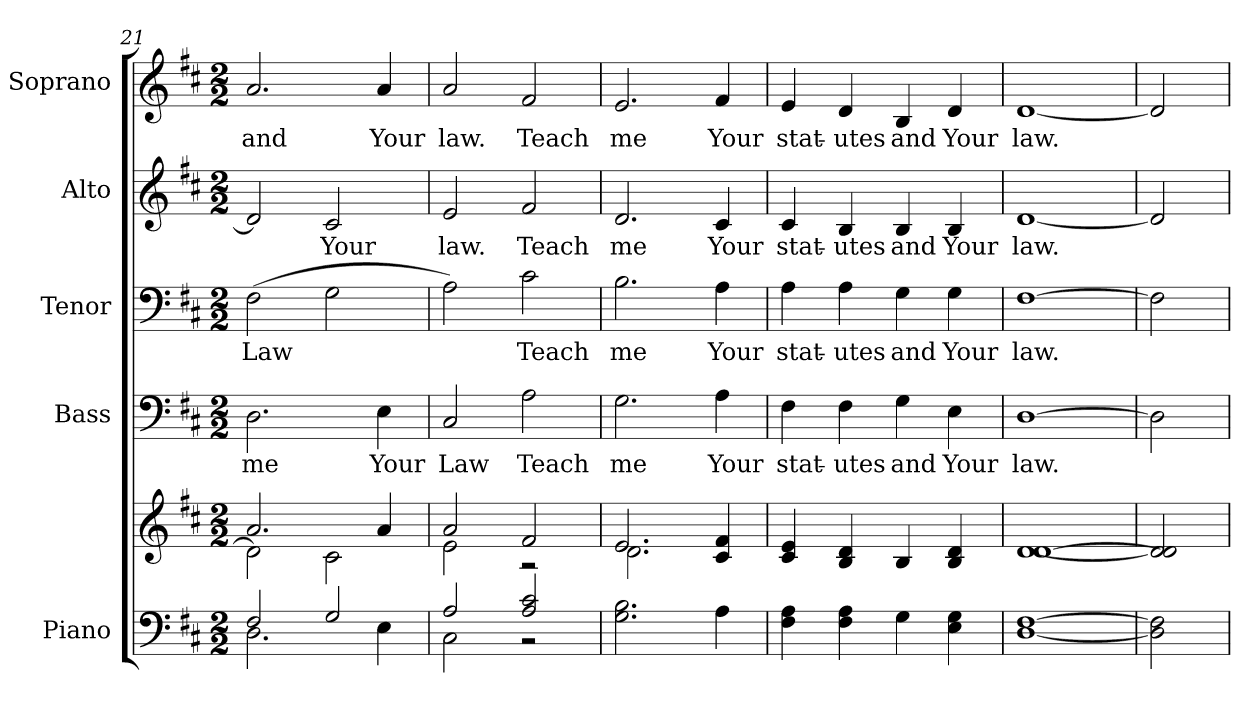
**kern	**kern	**kern	**text	**kern	**text	**kern	**text	**kern	**text
*part5	*part5	*part4	*part4	*part3	*part3	*part2	*part2	*part1	*part1
*staff6	*staff5	*staff4	*staff4	*staff3	*staff3	*staff2	*staff2	*staff1	*staff1
*I"Piano	*	*I"Bass	*	*I"Tenor	*	*I"Alto	*	*I"Soprano	*
*I'Pno.	*	*I'B.	*	*I'T.	*	*I'A.	*	*I'S.	*
*clefF4	*clefG2	*clefF4	*	*clefF4	*	*clefG2	*	*clefG2	*
*k[f#c#]	*k[f#c#]	*k[f#c#]	*	*k[f#c#]	*	*k[f#c#]	*	*k[f#c#]	*
*D:	*D:	*D:	*	*D:	*	*D:	*	*D:	*
*M2/2	*M2/2	*M2/2	*	*M2/2	*	*M2/2	*	*M2/2	*
=21	=21	=21	=21	=21	=21	=21	=21	=21	=21
*^	*^	*	*	*	*	*	*	*	*
!	!	!	!	!	!LO:LY:b:color=#000000	!	!	!	!	!	!
!	!	!	!	!	!	!	!LO:LY:b:color=#000000	!	!	!	!
!	!	!	!	!	!	!	!	!	!	!	!LO:LY:b:color=#000000
2F#i/	2.Di\	2.ai/	2di\]	2.Di\	me	(2F#i\	Law	2di/]	.	2.ai/	and
!	!	!	!	!	!	!	!	!	!LO:LY:b:color=#000000	!	!
2Gi/	.	.	2c#i\	.	.	2Gi\	.	2c#i/	Your	.	.
!	!	!	!	!	!LO:LY:b:color=#000000	!	!	!	!	!	!
!	!	!	!	!	!	!	!	!	!	!	!LO:LY:b:color=#000000
.	4Ei\	4ai/	.	4Ei\	Your	.	.	.	.	4ai/	Your
=22	=22	=22	=22	=22	=22	=22	=22	=22	=22	=22	=22
!	!	!	!	!	!LO:LY:b:color=#000000	!	!	!	!	!	!
!	!	!	!	!	!	!	!	!	!LO:LY:b:color=#000000	!	!
!	!	!	!	!	!	!	!	!	!	!	!LO:LY:b:color=#000000
2Ai/	2C#i\	2ai/	2ei\	2C#i/	Law	2Ai\)	.	2ei/	law.	2ai/	law.
!	!	!	!	!	!LO:LY:b:color=#000000	!	!	!	!	!	!
!	!	!	!	!	!	!	!LO:LY:b:color=#000000	!	!	!	!
!	!	!	!	!	!	!	!	!	!LO:LY:b:color=#000000	!	!
!	!	!	!	!	!	!	!	!	!	!	!LO:LY:b:color=#000000
2Ai/ 2c#i	2r	2f#i/	2r	2Ai\	Teach	2c#i\	Teach	2f#i/	Teach	2f#i/	Teach
*v	*v	*	*	*	*	*	*	*	*	*	*
=23	=23	=23	=23	=23	=23	=23	=23	=23	=23	=23
*^	*	*	*	*	*	*	*	*	*	*
!	!	!	!	!	!LO:LY:b:color=#000000	!	!	!	!	!	!
*v	*v	*	*	*	*	*	*	*	*	*	*
*^	*	*	*	*	*	*	*	*	*	*
!	!	!	!	!	!	!	!LO:LY:b:color=#000000	!	!	!	!
*v	*v	*	*	*	*	*	*	*	*	*	*
*^	*	*	*	*	*	*	*	*	*	*
!	!	!	!	!	!	!	!	!	!LO:LY:b:color=#000000	!	!
*v	*v	*	*	*	*	*	*	*	*	*	*
*^	*	*	*	*	*	*	*	*	*	*
!	!	!	!	!	!	!	!	!	!	!	!LO:LY:b:color=#000000
*v	*v	*	*	*	*	*	*	*	*	*	*
2.Gi\ 2.Bi	2.ei/	2.di\	2.Gi\	me	2.Bi\	me	2.di/	me	2.ei/	me
!	!	!	!	!LO:LY:b:color=#000000	!	!	!	!	!	!
!	!	!	!	!	!	!LO:LY:b:color=#000000	!	!	!	!
!	!	!	!	!	!	!	!	!LO:LY:b:color=#000000	!	!
!	!	!	!	!	!	!	!	!	!	!LO:LY:b:color=#000000
4Ai\	4c#i/ 4f#i	4ryy	4Ai\	Your	4Ai\	Your	4c#i/	Your	4f#i/	Your
*	*v	*v	*	*	*	*	*	*	*	*
=24	=24	=24	=24	=24	=24	=24	=24	=24	=24
*	*^	*	*	*	*	*	*	*	*
!	!	!	!	!LO:LY:b:color=#000000	!	!	!	!	!	!
*	*v	*v	*	*	*	*	*	*	*	*
*	*^	*	*	*	*	*	*	*	*
!	!	!	!	!	!	!LO:LY:b:color=#000000	!	!	!	!
*	*v	*v	*	*	*	*	*	*	*	*
*	*^	*	*	*	*	*	*	*	*
!	!	!	!	!	!	!	!	!LO:LY:b:color=#000000	!	!
*	*v	*v	*	*	*	*	*	*	*	*
*	*^	*	*	*	*	*	*	*	*
!	!	!	!	!	!	!	!	!	!	!LO:LY:b:color=#000000
*	*v	*v	*	*	*	*	*	*	*	*
4F#i\ 4Ai	4c#i/ 4ei	4F#i\	stat-	4Ai\	stat-	4c#i/	stat-	4ei/	stat-
!	!	!	!LO:LY:b:color=#000000	!	!	!	!	!	!
!	!	!	!	!	!LO:LY:b:color=#000000	!	!	!	!
!	!	!	!	!	!	!	!LO:LY:b:color=#000000	!	!
!	!	!	!	!	!	!	!	!	!LO:LY:b:color=#000000
4F#i\ 4Ai	4Bi/ 4di	4F#i\	-utes	4Ai\	-utes	4Bi/	-utes	4di/	-utes
!	!	!	!LO:LY:b:color=#000000	!	!	!	!	!	!
!	!	!	!	!	!LO:LY:b:color=#000000	!	!	!	!
!	!	!	!	!	!	!	!LO:LY:b:color=#000000	!	!
!	!	!	!	!	!	!	!	!	!LO:LY:b:color=#000000
4Gi\	4Bi/	4Gi\	and	4Gi\	and	4Bi/	and	4Bi/	and
!	!	!	!LO:LY:b:color=#000000	!	!	!	!	!	!
!	!	!	!	!	!LO:LY:b:color=#000000	!	!	!	!
!	!	!	!	!	!	!	!LO:LY:b:color=#000000	!	!
!	!	!	!	!	!	!	!	!	!LO:LY:b:color=#000000
4Ei\ 4Gi	4Bi/ 4di	4Ei\	Your	4Gi\	Your	4Bi/	Your	4di/	Your
!!LO:PB:g=z
=25	=25	=25	=25	=25	=25	=25	=25	=25	=25
!	!	!	!LO:LY:b:color=#000000	!	!	!	!	!	!
!	!	!	!	!	!LO:LY:b:color=#000000	!	!	!	!
!	!	!	!	!	!	!	!LO:LY:b:color=#000000	!	!
!	!	!	!	!	!	!	!	!	!LO:LY:b:color=#000000
[1Di [1F#i	[1di [1di	[1Di	law.	[1F#i	law.	[1di	law.	[1di	law.
=26	=26	=26	=26	=26	=26	=26	=26	=26	=26
2Di] 2F#i]	2di] 2di]	2Di]	.	2F#i]	.	2di]	.	2di]	.
=	=	=	=	=	=	=	=	=	=
*-	*-	*-	*-	*-	*-	*-	*-	*-	*-
